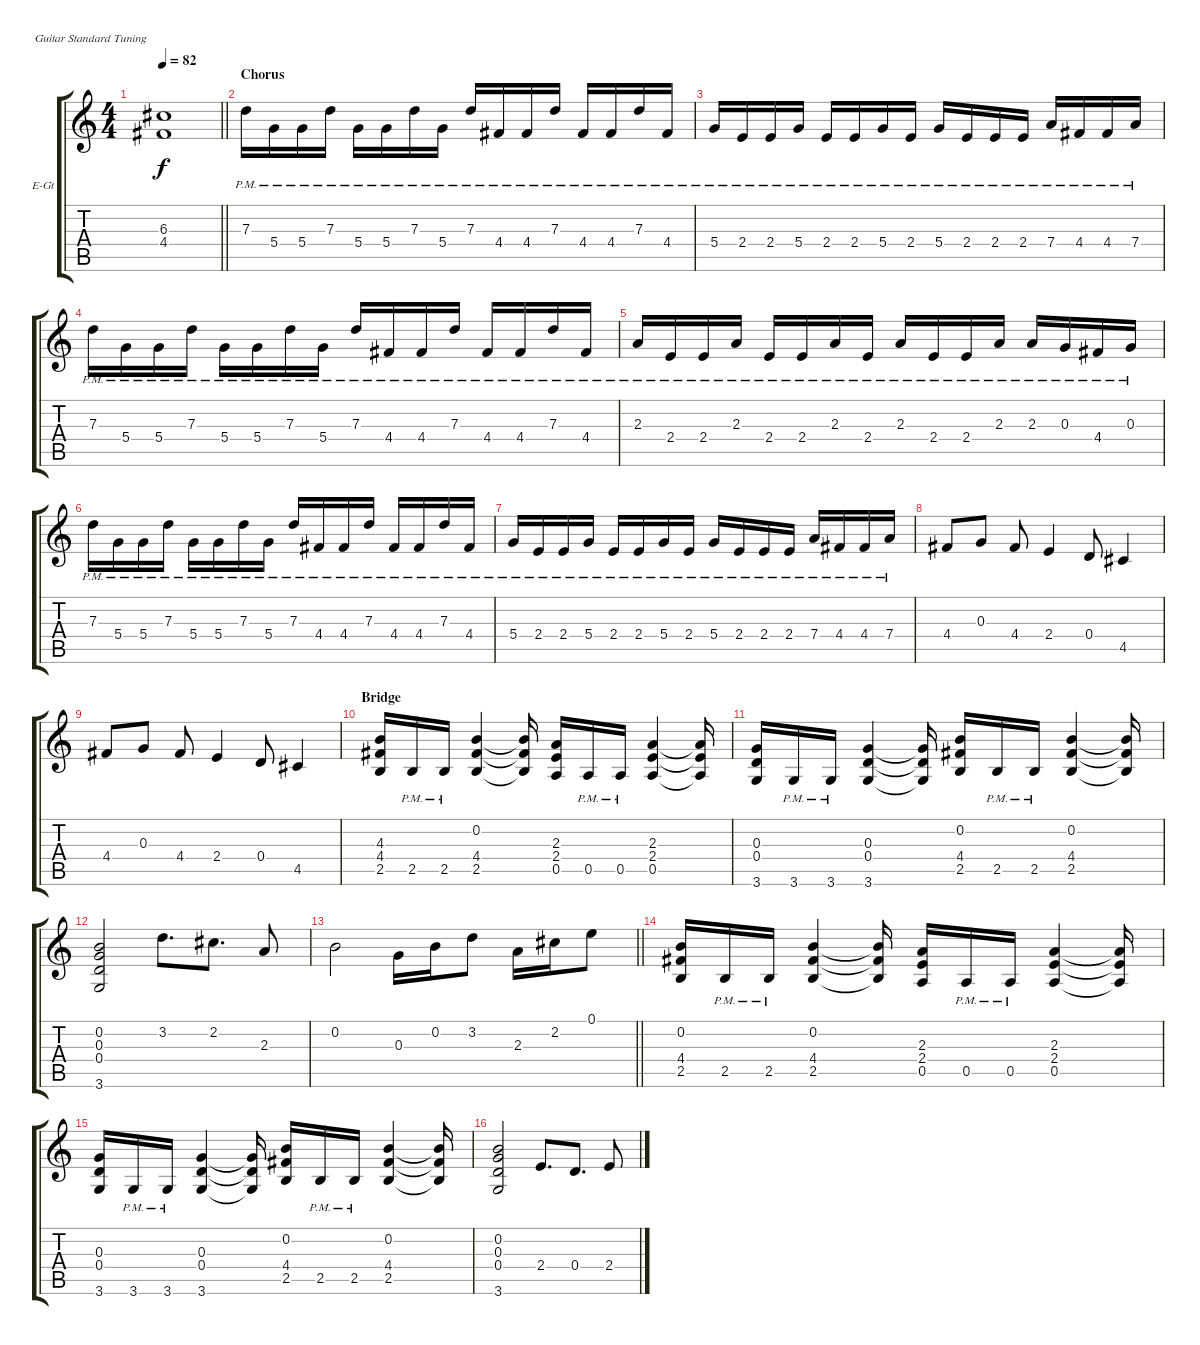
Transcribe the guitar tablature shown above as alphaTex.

\bracketExtendMode groupsimilarinstruments
\firstSystemTrackNameOrientation horizontal
\otherSystemsTrackNameOrientation horizontal
\track ("Holstinin" "E-Gt") {instrument distortionguitar}
\staff {score tabs}
\tuning (E4 B3 G3 D3 A2 E2)
\ts (4 4)
\tempo 82
\clef g2
\barLineRight lightlight
\ks c
(4.4 6.3).1{dy f} |
\section ("" "Chorus")
7.3{pm}.16 5.4{pm}.16 5.4{pm}.16 7.3{pm}.16 5.4{pm}.16 5.4{pm}.16 7.3{pm}.16 5.4{pm}.16 7.3{pm}.16 4.4{pm}.16 4.4{pm}.16 7.3{pm}.16 4.4{pm}.16 4.4{pm}.16 7.3{pm}.16 4.4{pm}.16 |
5.4{pm}.16 2.4{pm}.16 2.4{pm}.16 5.4{pm}.16 2.4{pm}.16 2.4{pm}.16 5.4{pm}.16 2.4{pm}.16 5.4{pm}.16 2.4{pm}.16 2.4{pm}.16 2.4{pm}.16 7.4{pm}.16 4.4{pm}.16 4.4{pm}.16 7.4{pm}.16 |
7.3{pm}.16 5.4{pm}.16 5.4{pm}.16 7.3{pm}.16 5.4{pm}.16 5.4{pm}.16 7.3{pm}.16 5.4{pm}.16 7.3{pm}.16 4.4{pm}.16 4.4{pm}.16 7.3{pm}.16 4.4{pm}.16 4.4{pm}.16 7.3{pm}.16 4.4{pm}.16 |
2.3{pm}.16 2.4{pm}.16 2.4{pm}.16 2.3{pm}.16 2.4{pm}.16 2.4{pm}.16 2.3{pm}.16 2.4{pm}.16 2.3{pm}.16 2.4{pm}.16 2.4{pm}.16 2.3{pm}.16 2.3{pm}.16 0.3{pm}.16 4.4{pm}.16 0.3{pm}.16 |
7.3{pm}.16 5.4{pm}.16 5.4{pm}.16 7.3{pm}.16 5.4{pm}.16 5.4{pm}.16 7.3{pm}.16 5.4{pm}.16 7.3{pm}.16 4.4{pm}.16 4.4{pm}.16 7.3{pm}.16 4.4{pm}.16 4.4{pm}.16 7.3{pm}.16 4.4{pm}.16 |
5.4{pm}.16 2.4{pm}.16 2.4{pm}.16 5.4{pm}.16 2.4{pm}.16 2.4{pm}.16 5.4{pm}.16 2.4{pm}.16 5.4{pm}.16 2.4{pm}.16 2.4{pm}.16 2.4{pm}.16 7.4{pm}.16 4.4{pm}.16 4.4{pm}.16 7.4{pm}.16 |
4.4.8 0.3.8 4.4.8 2.4.4 0.4.8 4.5.4 |
4.4.8 0.3.8 4.4.8 2.4.4 0.4.8 4.5.4 |
\section ("" "Bridge")
(4.3 4.4 2.5).16 2.5{pm}.16 2.5{pm}.16 (0.2 4.4 2.5).4 (0.2{t} 4.4{t} 2.5{t}).16 (2.3 2.4 0.5).16 0.5{pm}.16 0.5{pm}.16 (2.3 2.4 0.5).4 (2.3{t} 2.4{t} 0.5{t}).16 |
(0.3 0.4 3.6).16 3.6{pm}.16 3.6{pm}.16 (0.3 0.4 3.6).4 (0.3{t} 0.4{t} 3.6{t}).16 (0.2 4.4 2.5).16 2.5{pm}.16 2.5{pm}.16 (0.2 4.4 2.5).4 (0.2{t} 4.4{t} 2.5{t}).16 |
(0.2 0.3 0.4 3.6).2 3.2.8{d} 2.2.8{d} 2.3.8 |
\barLineRight lightlight
0.2.2 0.3.16 0.2.16 3.2.8 2.3.16 2.2.16 0.1.8 |
(0.2 4.4 2.5).16 2.5{pm}.16 2.5{pm}.16 (0.2 4.4 2.5).4 (0.2{t} 4.4{t} 2.5{t}).16 (2.3 2.4 0.5).16 0.5{pm}.16 0.5{pm}.16 (2.3 2.4 0.5).4 (2.3{t} 2.4{t} 0.5{t}).16 |
(0.3 0.4 3.6).16 3.6{pm}.16 3.6{pm}.16 (0.3 0.4 3.6).4 (0.3{t} 0.4{t} 3.6{t}).16 (0.2 4.4 2.5).16 2.5{pm}.16 2.5{pm}.16 (0.2 4.4 2.5).4 (0.2{t} 4.4{t} 2.5{t}).16 |
(0.2 0.3 0.4 3.6).2 2.4.8{d} 0.4.8{d} 2.4.8
